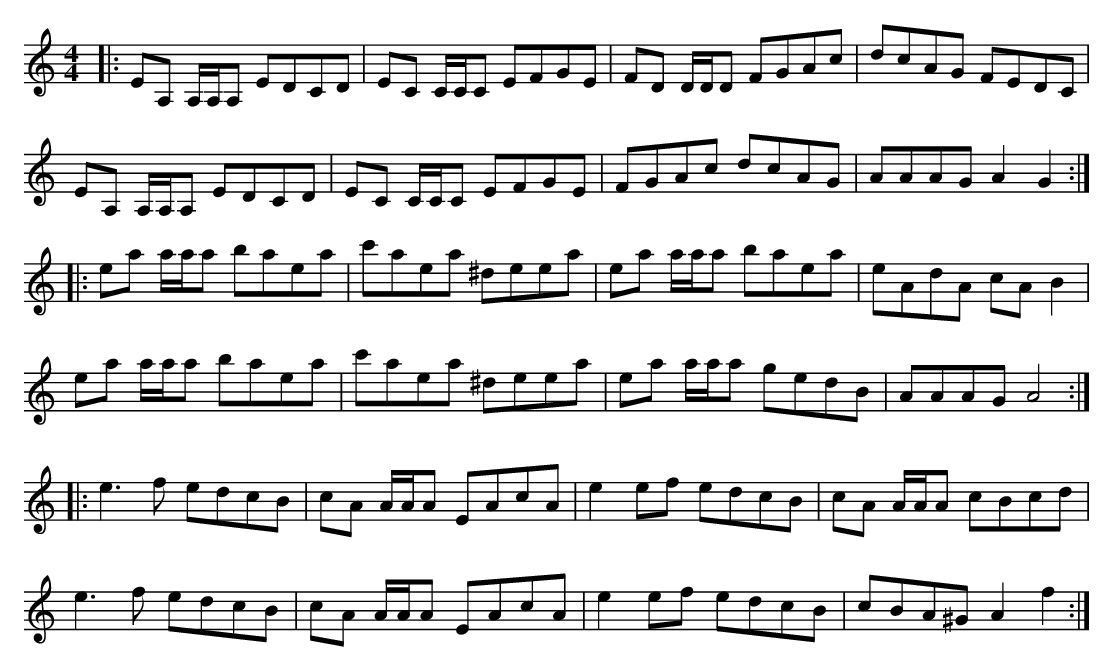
X:1
M:4/4
K:Amin
|:EA, A,/A,/A, EDCD|EC C/C/C EFGE|FD D/D/D FGAc|dcAG FEDC|
EA, A,/A,/A, EDCD|EC C/C/C EFGE|FGAc dcAG|AAAG A2 G2:|
|:ea a/a/a baea|c'aea ^deea|ea a/a/a baea|eAdA cA B2|
ea a/a/a baea|c'aea ^deea|ea a/a/a gedB|AAAG A4:|
|:e3f edcB|cA A/A/A EAcA|e2ef edcB|cA A/A/A cBcd|
e3f edcB|cA A/A/A EAcA|e2ef edcB|cBA^G A2 f2:|
